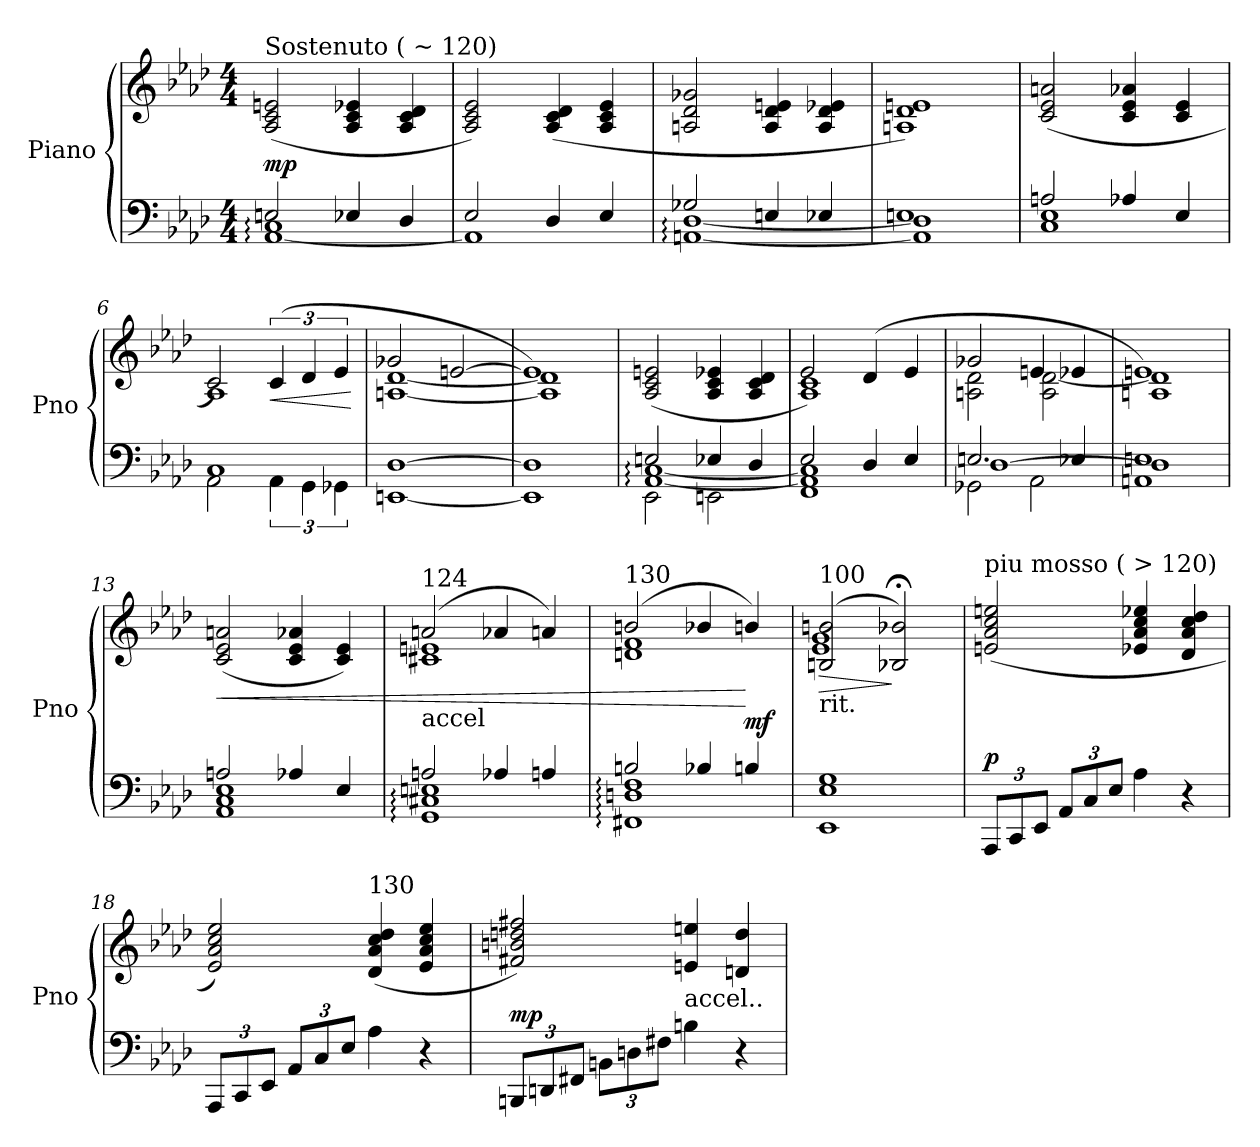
**kern	**kern	**dynam
*part1	*part1	*part1
*staff2	*staff1	*staff1/2
*I"Piano	*	*
*I'Pno	*	*
*clefF4	*clefG2	*
*k[b-e-a-d-]	*k[b-e-a-d-]	*
*A-:	*A-:	*
*M4/4	*M4/4	*
=1	=1	=1
*^	*	*
!	!	!LO:TX:a:t=Sostenuto (  ~ 120)	!
!	!	!	!LO:DY:a=2
2En/	[1AA-: 1C:	(2A-/ 2c/ 2en/	mp
4E-X/	.	4A-/ 4c/ 4e-X/	.
4D-/	.	4A-/ 4c/ 4d-/	.
=2	=2	=2	=2
2E-/	1AA-]	2A-/ 2c/ 2e-/)	.
4D-/	.	(4A-/ 4c/ 4d-/	.
4E-/	.	4A-/ 4c/ 4e-/	.
=3	=3	=3	=3
2G-X/	[1AAn: [1D-:	2An/ 2d-/ 2g-X/	.
4En/	.	4A/ 4d-/ 4en/	.
4E-X/	.	4A/ 4d-/ 4e-X/	.
=4	=4	=4	=4
1En	1AA] 1D-]	1An 1d- 1en)	.
=5	=5	=5	=5
2An:/	1C 1E-	(2c/ 2e-/ 2an/	.
4A-X/	.	4c/ 4e-/ 4a-X/	.
4E-/	.	4c/ 4e-/	.
=6	=6	=6	=6
*	*	*^	*
1C	2AA-\	2c/)	1A-	.
!	!	!	!	!LO:HP:b
.	6AA-\	(6c/	.	<
.	6GG\	6d-/	.	.
.	6GG-X\	6e-/	.	.
*v	*v	*	*	*
*	*v	*v	*
.	.	[
=7	=7	=7
*^	*^	*
[1D-	[1EEn	2g-X/	[1An [1d-	.
.	.	[2en/	.	.
=8	=8	=8	=8	=8
1D-]	1EE]	1e])	1A] 1d-]	.
*	*	*v	*v	*
!!LO:LB:g=z
=9	=9	=9	=9
*	*^	*	*
2En/	[1AA-: [1C:	2EE-\	(2A-/ 2c/ 2en/	.
4E-X/	.	2EEn\	4A-/ 4c/ 4e-X/	.
4D-/	.	.	4A-/ 4c/ 4d-/	.
=10	=10	=10	=10	=10
*	*	*	*^	*
2E-/	1AA-] 1C]	1FF	2e-/)	1A- 1c	.
4D-/	.	.	(4d-/	.	.
4E-/	.	.	4e-/	.	.
=11	=11	=11	=11	=11	=11
2GG-X\	2.En/	[1D-	2g-X/	2An\ 2d-\	.
2AA-\	.	.	4en/	2A\ [2d-\	.
.	4E-X/	.	4e-X/	.	.
=12	=12	=12	=12	=12	=12
1AAn	1En	1D-]	1en)	1An 1d-]	.
=13	=13	=13	=13	=13	=13
!	!	!	!	!	!LO:HP:b
*	*v	*v	*	*	*
*	*	*v	*v	*
2An:/	1AA- 1C 1E-	(2c/ 2e-/ 2an/	<
4A-X/	.	4c/ 4e-/ 4a-X/	.
4E-/	.	4c/ 4e-/)	.
=14	=14	=14	=14
*	*	*^	*
!	!	!LO:TX:a:t=124	!	!
!	!	!LO:TX:b:t=accel	!	!
2An/	1GG: 1C#X: 1En:	(2an/	1c#X 1en	.
4A-X/	.	4a-X/	.	.
4An/	.	4an/)	.	.
=15	=15	=15	=15	=15
!	!	!LO:TX:a:t=130	!	!
2Bn/	1FF#X: 1Dn: 1F:	(2bn/	1dn 1f	.
4B-X/	.	4b-X/	.	.
!	!	!	!	!LO:DY:n=1:a=2
4Bn/	.	4bn/)	.	[ mf
=16	=16	=16	=16	=16
!	!	!LO:TX:a:t=100	!	!
!	!	!LO:TX:b:t=rit.	!	!
!	!	!	!	!LO:HP:b
1ryy	1EE- 1E- 1G	(2Bn/ 2bn/	1e- 1g	>
.	.	2B-X/;< 2b-X/;<)	.	]
*v	*v	*	*	*
*	*v	*v	*
!!LO:LB:g=z
=17	=17	=17
*Xbrackettup	*	*
!	!LO:TX:a:t=piu mosso  ( > 120)	!
!	!	!LO:DY:a=2
12AAA-/L	(2en/ 2a-/ 2cc/ 2een/	p
12CC/	.	.
12EE-/J	.	.
12AA-/L	.	.
12C/	.	.
12E-/J	.	.
4A-\	4e-X/ 4a-/ 4cc/ 4ee-X/	.
4r	4d-/ 4a-/ 4cc/ 4dd-/	.
=18	=18	=18
12AAA-/L	2e-/ 2a-/ 2cc/ 2ee-/)	.
12CC/	.	.
12EE-/J	.	.
12AA-/L	.	.
12C/	.	.
12E-/J	.	.
!	!LO:TX:a:t=130	!
4A-\	(4d-/ 4a-/ 4cc/ 4dd-/	.
4r	4e-/ 4a-/ 4cc/ 4ee-/	.
=19	=19	=19
!	!	!LO:DY:a=2
12BBBn/L	2f#X/ 2bn/ 2ddn/ 2ff#X/)	mp
12DDn/	.	.
12FF#X/J	.	.
12BBn\L	.	.
12Dn\	.	.
12F#X\J	.	.
!	!LO:TX:b:t=accel..	!
4Bn\	4en/ 4een/	.
4r	4dn/ 4dd/	.
=	=	=
*-	*-	*-
